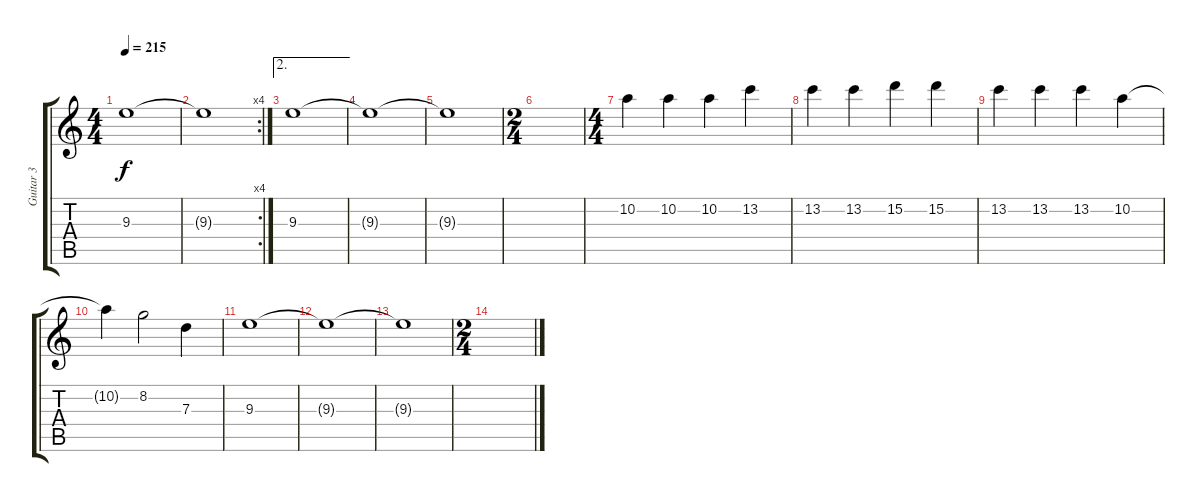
\track ("Guitar 3" "Guitar 3") {instrument overdrivenguitar}
\staff {score tabs}
\tuning (E4 B3 G3 D3 A2 E2) {hide}
\ts (4 4)
\tempo 215
\clef g2
\ks c
9.3{t}.1{dy f} |
\rc 4
9.3{t}.1 |
\ae 2
9.3.1 |
9.3{t}.1 |
9.3{t}.1 |
\ts (2 4)
|
\ts (4 4)
10.2.4 10.2.4 10.2.4 13.2.4 |
13.2.4 13.2.4 15.2.4 15.2.4 |
13.2.4 13.2.4 13.2.4 10.2.4 |
10.2{t}.4 8.2.2 7.3.4 |
9.3.1 |
9.3{t}.1 |
9.3{t}.1 |
\ts (2 4)
